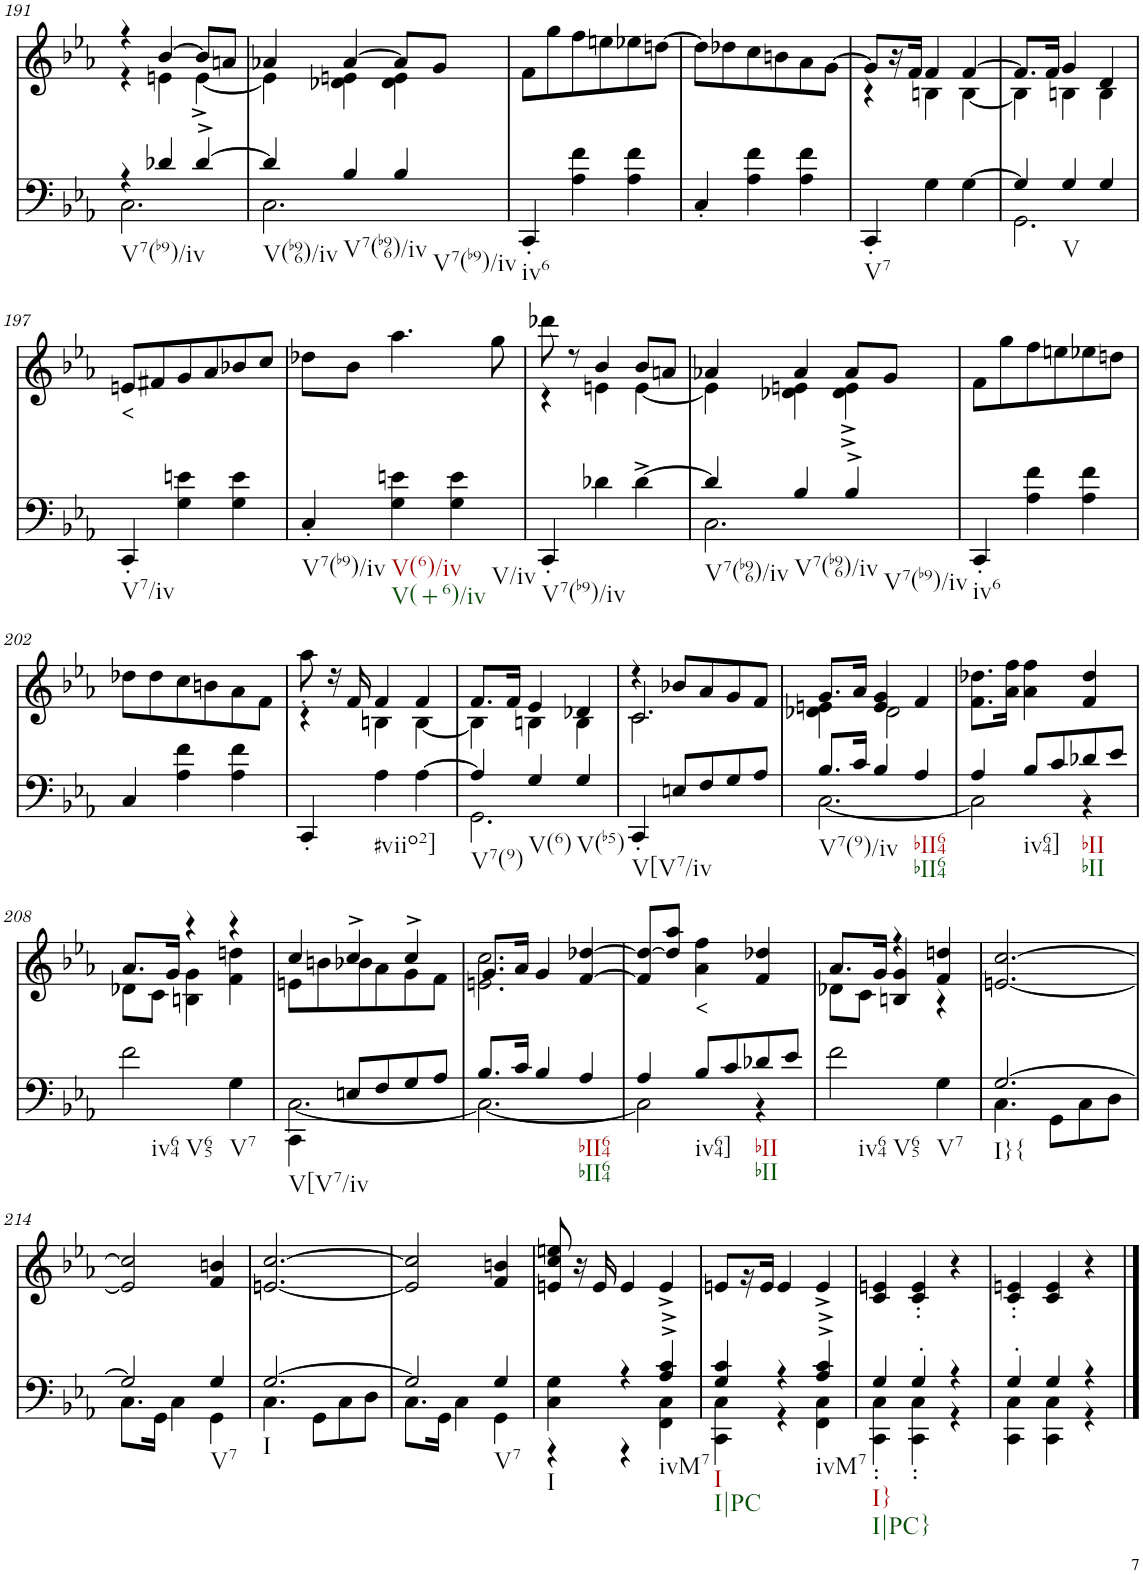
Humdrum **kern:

**kern	**kern	**text
*part2	*part1	*part1
*staff2	*staff1	*staff1
*I"Piano	*I"Piano	*
*I'Pno	*I'Pno	*
!!LO:PB:g=z
*clefF4	*clefG2	*
*k[b-e-a-]	*k[b-e-a-]	*
*M3/4	*M3/4	*
=191	=191	=191
*^	*^	*
!LO:TX:b:t=V7(b9)/iv	!	!	!	!
4r	2.C\	4r	4r	.
4d-X/	.	[4b-/	4en\	.
[4d-^/	.	8b-/L]	[4e^\	.
.	.	8an/J	.	.
=192	=192	=192	=192	=192
!LO:TX:b:t=V(b96)/iv	!	!	!	!
4d-/]	2.C\	4a-X/	4e\]	.
!LO:TX:b:t=V7(b96)/iv	!	!	!	!
4B-/	.	[4a-/	4d-X\ 4en\	.
!LO:TX:b:t=V7(b9)/iv	!	!	!	!
4B-/	.	8a-/L]	4d-\ 4e\	.
.	.	8g/J	.	.
*v	*v	*	*	*
*	*v	*v	*
=193	=193	=193
!LO:TX:b:t=iv6	!	!
4CC'/	8f\L	.
.	8gg\	.
4A-\ 4f\	8ff\	.
.	8een\	.
4A-\ 4f\	8ee-X\	.
.	[8ddn\J	.
=194	=194	=194
4C'/	8dd\L]	.
.	8dd-X\	.
4A-\ 4f\	8cc\	.
.	8bn\	.
4A-\ 4f\	8a-\	.
.	[8g\J	.
=195	=195	=195
*	*^	*
!LO:TX:b:t=V7	!	!	!
4CC'/	8g/L]	4r	.
.	16r	.	.
.	16f/JJ	.	.
4G\	4f/	4Bn\	.
[4G\	[4f/	[4B\	.
=196	=196	=196	=196
*^	*	*	*
4G/]	2.GG\	8.f/L]	4B\]	.
.	.	16f/Jk	.	.
!LO:TX:b:t=V	!	!	!	!
4G/	.	4g/	4Bn\	.
4G/	.	4d/	4B\	.
*v	*v	*	*	*
!!LO:LB:g=z
=197	=197	=197	=197
!LO:TX:b:t=V7/iv	!	!	!
!	!	!	!LO:LY:b
*	*v	*v	*
4CC'/	8en/L	<
.	8f#X/	.
4G\ 4en\	8g/	.
.	8a-/	.
4G\ 4e\	8b-X/	.
.	8cc/J	.
=198	=198	=198
!LO:TX:b:t=V7(b9)/iv	!	!
4C'/	8dd-X\L	.
.	8b-\J	.
!LO:TX:b:t=V(6)/iv	!	!
!LO:TX:b:t=V(+6)/iv	!	!
4G\ 4en\	4.aa-\	.
!LO:TX:b:t=V/iv	!	!
4G\ 4e\	.	.
.	8gg\	.
=199	=199	=199
*	*^	*
!LO:TX:b:t=V7(b9)/iv	!	!	!
4CC'/	8ddd-X\	4r	.
.	8r	.	.
4d-X\	4en\	4b-/	.
[4d-^\	[4e\	8b-/L	.
.	.	8an/J	.
=200	=200	=200	=200
*^	*	*	*
!LO:TX:b:t=V7(b96)/iv	!	!	!	!
4d-/]	2.C\	4a-X/	4e\]	.
!LO:TX:b:t=V7(b96)/iv	!	!	!	!
4B-/	.	4a-/	4d-X\ 4en\	.
!LO:TX:b:t=V7(b9)/iv	!	!	!	!
4B-^/	.	8a-/L	4d-\^ 4e\^	.
.	.	8g/J	.	.
*v	*v	*	*	*
*	*v	*v	*
=201	=201	=201
!LO:TX:b:t=iv6	!	!
4CC'/	8f\L	.
.	8gg\	.
4A-\ 4f\	8ff\	.
.	8een\	.
4A-\ 4f\	8ee-X\	.
.	8ddn\J	.
!!LO:LB:g=z
=202	=202	=202
4C/	8dd-X\L	.
.	8dd-\	.
4A-\ 4f\	8cc\	.
.	8bn\	.
4A-\ 4f\	8a-\	.
.	8f\J	.
=203	=203	=203
*	*^	*
4CC'/	8aa-'\	4r	.
.	16r	.	.
.	16f/	.	.
!LO:TX:b:t=#viio2]	!	!	!
4A-\	4f/	4Bn\	.
[4A-\	4f/	[4B\	.
=204	=204	=204	=204
*^	*	*	*
!LO:TX:b:t=V7(9)	!	!	!	!
4A-/]	2.GG\	8.f/L	4B\]	.
.	.	16f/Jk	.	.
!LO:TX:b:t=V(6)	!	!	!	!
4G/	.	4e-/	4Bn\	.
!LO:TX:b:t=V(b5)	!	!	!	!
4G/	.	4d-X/	4B\	.
*v	*v	*	*	*
=205	=205	=205	=205
*	*	*^	*
!LO:TX:b:t=V[V7/iv	!	!	!	!
4CC'/	4r	2.c\	2.c/	.
8En/L	8b-X/L	.	.	.
8F/	8a-/	.	.	.
8G/	8g/	.	.	.
8A-/J	8f/J	.	.	.
*	*	*v	*v	*
=206	=206	=206	=206
*^	*	*	*
!LO:TX:b:t=V7(9)/iv	!	!	!	!
8.B-/L	[2.C\	8.g/L	4d-X\ 4en\	.
16c/Jk	.	16a-/Jk	.	.
4B-/	.	4e/ 4g/	2d-\	.
!LO:TX:b:t=bII64	!	!	!	!
!LO:TX:b:t=bII64	!	!	!	!
4A-/	.	4f/	.	.
*	*	*v	*v	*
=207	=207	=207	=207
4A-/	2C\]	8.f\ 8.dd-X\L	.
.	.	16a-\ 16ff\Jk	.
!LO:TX:b:t=iv64]	!	!	!
8B-/L	.	4a-\ 4ff\	.
8c/	.	.	.
!LO:TX:b:t=bII	!	!	!
!LO:TX:b:t=bII	!	!	!
8d-X/	4r	4f/ 4dd-/	.
8e-/J	.	.	.
*v	*v	*	*
!!LO:LB:g=z
=208	=208	=208
*	*^	*
!LO:TX:b:t=iv64	!	!	!
!LO:TX:b:t=V65	!	!	!
2f\	8.a-/L	8d-X\L	.
.	.	8c\J	.
.	16g/Jk	.	.
.	4r	4Bn\ 4g\	.
!LO:TX:b:t=V7	!	!	!
4G\	4r	4f\ 4ddn\	.
=209	=209	=209	=209
*^	*	*	*
!LO:TX:b:t=V[V7/iv	!	!	!	!
4CC\	[2.C\	4cc/	8en\L	.
.	.	.	8bn\	.
8En/L	.	4cc^/	8b-X\	.
8F/	.	.	8a-\	.
8G/	.	4cc^/	8g\	.
8A-/J	.	.	8f\J	.
=210	=210	=210	=210	=210
8.B-/L	2.C\_	8.g/L	2.en\ 2.cc\	.
16c/Jk	.	16a-/Jk	.	.
4B-/	.	4g/	.	.
!LO:TX:b:t=bII64	!	!	!	!
!LO:TX:b:t=bII64	!	!	!	!
4A-/	.	[4f/ [4dd-X/	.	.
*	*	*v	*v	*
=211	=211	=211	=211
4A-/	2C\]	8f/] 8dd-/_L	.
.	.	8dd-/] 8aa-/J	.
!LO:TX:b:t=iv64]	!	!	!
!	!	!	!LO:LY:b
8B-/L	.	4a-\ 4ff\	<
8c/	.	.	.
!LO:TX:b:t=bII	!	!	!
!LO:TX:b:t=bII	!	!	!
8d-X/	4r	4f/ 4dd-X/	.
8e-/J	.	.	.
*v	*v	*	*
=212	=212	=212
*	*^	*
!LO:TX:b:t=iv64	!	!	!
!LO:TX:b:t=V65	!	!	!
2f\	8.a-/L	8d-X\L	.
.	.	8c\J	.
.	16g/Jk	.	.
.	4r	4Bn/ 4g/	.
!LO:TX:b:t=V7	!	!	!
4G\	4f/ 4ddn/	4r	.
=213	=213	=213	=213
*^	*	*	*
!LO:TX:b:t=I}{	!	!	!	!
*	*	*v	*v	*
[2.G/	4.C\	[2.en/ [2.cc/	.
.	8GG\L	.	.
.	8C\	.	.
.	8D\J	.	.
!!LO:LB:g=z
=214	=214	=214	=214
2G/]	8.C\L	2e/] 2cc/]	.
.	16GG\Jk	.	.
.	4C\	.	.
!LO:TX:b:t=V7	!	!	!
4G/	4GG\	4f/ 4bn/	.
=215	=215	=215	=215
!LO:TX:b:t=I	!	!	!
[2.G/	4.C\	[2.en/ [2.cc/	.
.	8GG\L	.	.
.	8C\	.	.
.	8D\J	.	.
=216	=216	=216	=216
2G/]	8.C\L	2e/] 2cc/]	.
.	16GG\Jk	.	.
.	4C\	.	.
!LO:TX:b:t=V7	!	!	!
4G/	4GG\	4f/ 4bn/	.
=217	=217	=217	=217
!LO:TX:b:t=I	!	!	!
4C\ 4G\	4r	8en/ 8cc/ 8een/	.
.	.	16r	.
.	.	16e/	.
4r	4r	4e/	.
!LO:TX:b:t=ivM7	!	!	!
4A-/^ 4c/^	4FF\ 4C\	4e^/	.
=218	=218	=218	=218
!LO:TX:b:t=I	!	!	!
!LO:TX:b:t=I|PC	!	!	!
4G/ 4c/	4CC\ 4C\	8en/L	.
.	.	16r	.
.	.	16e/JJ	.
4r	4r	4e/	.
!LO:TX:b:t=ivM7	!	!	!
4A-/^ 4c/^	4FF\ 4C\	4e^/	.
=219	=219	=219	=219
!LO:TX:b:t=I}	!	!	!
!LO:TX:b:t=I|PC}	!	!	!
4G/	4CC\' 4C\'	4c/ 4en/	.
4G'/	4CC\' 4C\'	4c/' 4e/'	.
4r	4r	4r	.
=220	=220	=220	=220
4G'/	4CC\ 4C\	4c/' 4en/'	.
4G/	4CC\ 4C\	4c/ 4e/	.
4r	4r	4r	.
*v	*v	*	*
==	==	==
*-	*-	*-
